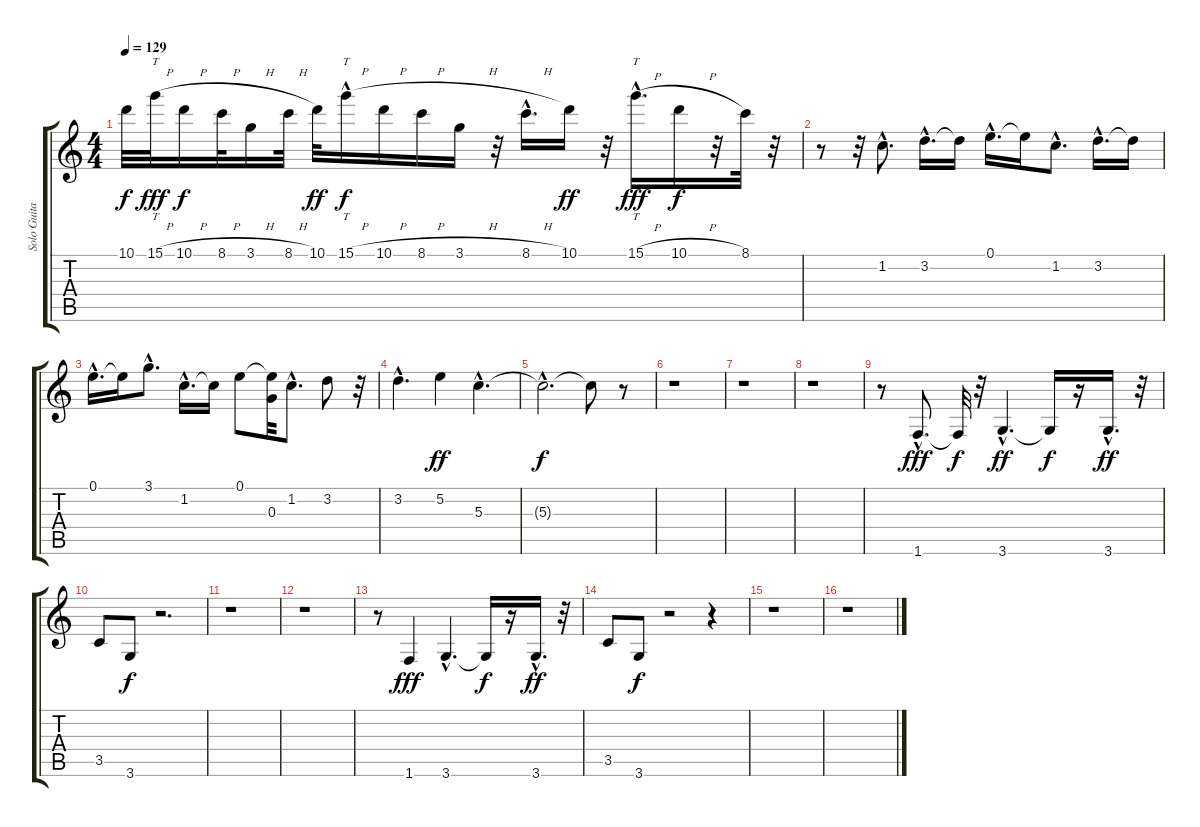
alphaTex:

\track ("Solo Guitar" "Solo Guita") {instrument distortionguitar}
\staff {score tabs}
\tuning (E4 B3 G3 D3 A2 E2) {hide}
\ts (4 4)
\tempo 129
\clef g2
\ks c
10.1{t}.32{dy f} 15.1{h}.32{tt dy fff} 10.1{h}.16{dy f} 8.1{h}.32 3.1{h}.16 8.1{h}.32 10.1.32{dy ff} 15.1{h hac}.16{tt dy f} 10.1{h}.16 8.1{h}.16 3.1{h}.16 r.32 8.1{h hac}.16{d} 10.1.16{dy ff} r.32 15.1{h hac}.16{tt d dy fff} 10.1{h}.16{dy f} r.32 8.1.32 r.32 |
r.8 r.32 1.2{hac}.8{d} 3.2{hac}.16{d} 3.2{t}.16 0.1{hac}.16{d} 0.1{t}.16 1.2{hac}.8{d} 3.2{hac}.16{d} 3.2{t}.16 |
0.1{hac}.16{d} 0.1{t}.16 3.1{hac}.8{d} 1.2{hac}.16{d} 1.2{t}.16 0.1.8 (0.1{t} 0.3).32 1.2{hac}.8{d} 3.2.8 r.32 |
3.2{hac}.4{d} 5.2.4{dy ff} 5.3{hac}.4{d} |
5.3{hac t}.2{d dy f} 5.3{t}.8 r.8 |
r.1 |
r.1 |
r.1 |
r.8 1.6{hac}.8{d dy fff} 1.6{t}.32{dy f} r.32 3.6{hac}.4{d dy ff} 3.6{t}.16{dy f} r.16 3.6{hac}.16{d dy ff} r.32 |
3.5.8 3.6.8{dy f} r.2{d} |
r.1 |
r.1 |
r.8 1.6.4{dy fff} 3.6{hac}.4{d} 3.6{t}.16{dy f} r.16 3.6{hac}.16{d dy ff} r.32 |
3.5.8 3.6.8{dy f} r.2 r.4 |
r.1 |
r.1
